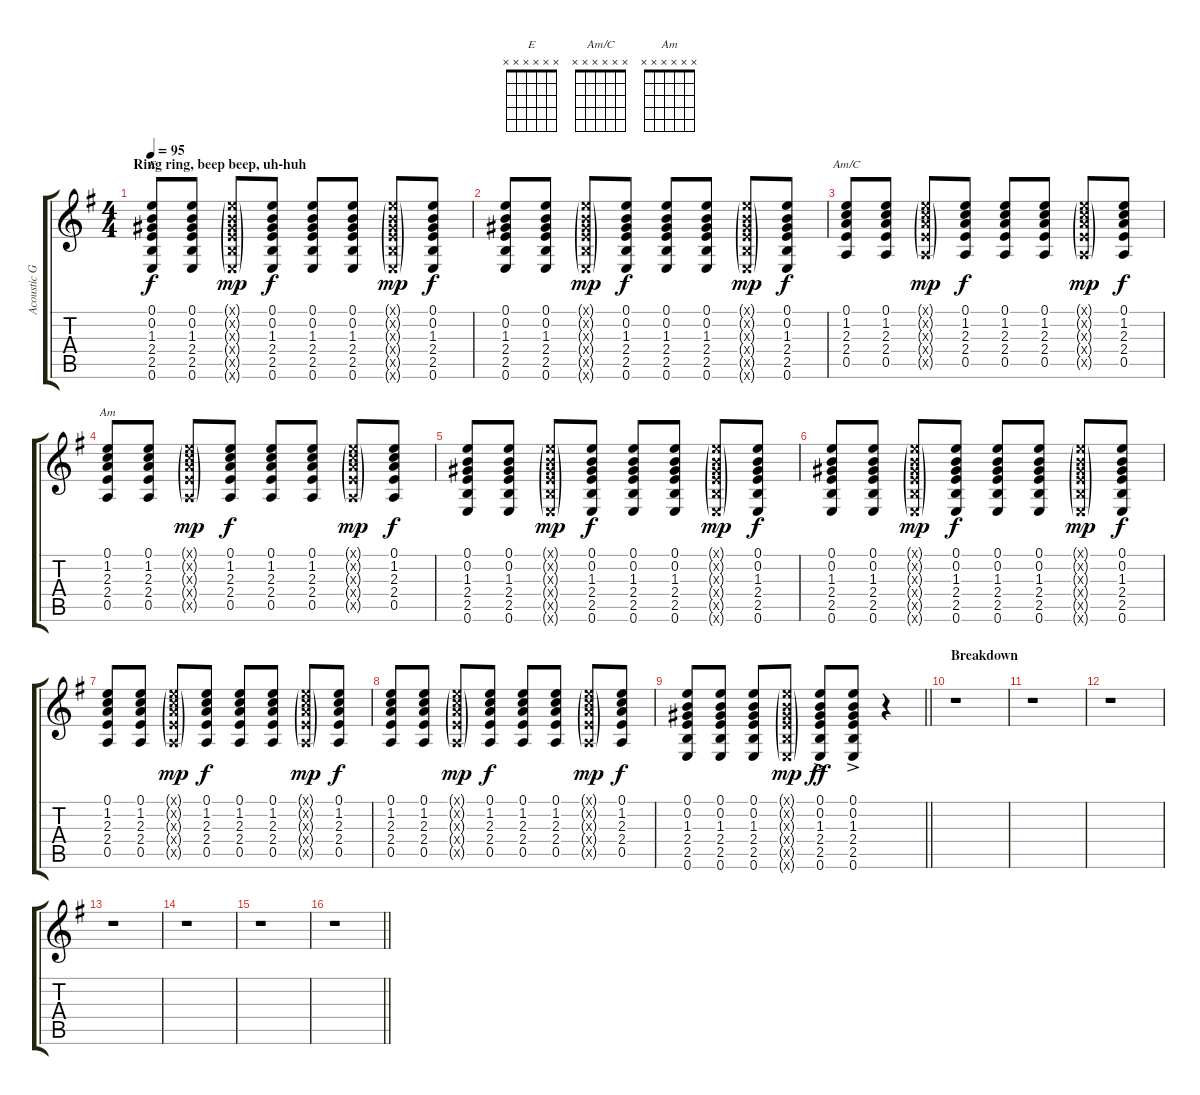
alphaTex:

\track ("Acoustic Guitar" "Acoustic G") {instrument acousticguitarsteel}
\staff {score tabs}
\tuning (E4 B3 G3 D3 A2 E2) {hide}
\chord ("E" x x x x x x)
\chord ("Am/C" x x x x x x)
\chord ("Am" x x x x x x)
\ts (4 4)
\section ("" "Ring ring, beep beep, uh-huh")
\tempo 95
\clef g2
\ks eminor
(0.1 0.2 1.3 2.4 2.5 0.6).8{ch "E" dy f} (0.1 0.2 1.3 2.4 2.5 0.6).8 (0.1{g x} 0.2{g x} 1.3{g x} 2.4{g x} 2.5{g x} 0.6{g x}).8{dy mp} (0.1 0.2 1.3 2.4 2.5 0.6).8{dy f} (0.1 0.2 1.3 2.4 2.5 0.6).8 (0.1 0.2 1.3 2.4 2.5 0.6).8 (0.1{g x} 0.2{g x} 1.3{g x} 2.4{g x} 2.5{g x} 0.6{g x}).8{dy mp} (0.1 0.2 1.3 2.4 2.5 0.6).8{dy f} |
(0.1 0.2 1.3 2.4 2.5 0.6).8 (0.1 0.2 1.3 2.4 2.5 0.6).8 (0.1{g x} 0.2{g x} 1.3{g x} 2.4{g x} 2.5{g x} 0.6{g x}).8{dy mp} (0.1 0.2 1.3 2.4 2.5 0.6).8{dy f} (0.1 0.2 1.3 2.4 2.5 0.6).8 (0.1 0.2 1.3 2.4 2.5 0.6).8 (0.1{g x} 0.2{g x} 1.3{g x} 2.4{g x} 2.5{g x} 0.6{g x}).8{dy mp} (0.1 0.2 1.3 2.4 2.5 0.6).8{dy f} |
(0.1 1.2 2.3 2.4 0.5).8{ch "Am/C"} (0.1 1.2 2.3 2.4 0.5).8 (0.1{g x} 1.2{g x} 2.3{g x} 2.4{g x} 0.5{g x}).8{dy mp} (0.1 1.2 2.3 2.4 0.5).8{dy f} (0.1 1.2 2.3 2.4 0.5).8 (0.1 1.2 2.3 2.4 0.5).8 (0.1{g x} 1.2{g x} 2.3{g x} 2.4{g x} 0.5{g x}).8{dy mp} (0.1 1.2 2.3 2.4 0.5).8{dy f} |
(0.1 1.2 2.3 2.4 0.5).8{ch "Am"} (0.1 1.2 2.3 2.4 0.5).8 (0.1{g x} 1.2{g x} 2.3{g x} 2.4{g x} 0.5{g x}).8{dy mp} (0.1 1.2 2.3 2.4 0.5).8{dy f} (0.1 1.2 2.3 2.4 0.5).8 (0.1 1.2 2.3 2.4 0.5).8 (0.1{g x} 1.2{g x} 2.3{g x} 2.4{g x} 0.5{g x}).8{dy mp} (0.1 1.2 2.3 2.4 0.5).8{dy f} |
(0.1 0.2 1.3 2.4 2.5 0.6).8 (0.1 0.2 1.3 2.4 2.5 0.6).8 (0.1{g x} 0.2{g x} 1.3{g x} 2.4{g x} 2.5{g x} 0.6{g x}).8{dy mp} (0.1 0.2 1.3 2.4 2.5 0.6).8{dy f} (0.1 0.2 1.3 2.4 2.5 0.6).8 (0.1 0.2 1.3 2.4 2.5 0.6).8 (0.1{g x} 0.2{g x} 1.3{g x} 2.4{g x} 2.5{g x} 0.6{g x}).8{dy mp} (0.1 0.2 1.3 2.4 2.5 0.6).8{dy f} |
(0.1 0.2 1.3 2.4 2.5 0.6).8 (0.1 0.2 1.3 2.4 2.5 0.6).8 (0.1{g x} 0.2{g x} 1.3{g x} 2.4{g x} 2.5{g x} 0.6{g x}).8{dy mp} (0.1 0.2 1.3 2.4 2.5 0.6).8{dy f} (0.1 0.2 1.3 2.4 2.5 0.6).8 (0.1 0.2 1.3 2.4 2.5 0.6).8 (0.1{g x} 0.2{g x} 1.3{g x} 2.4{g x} 2.5{g x} 0.6{g x}).8{dy mp} (0.1 0.2 1.3 2.4 2.5 0.6).8{dy f} |
(0.1 1.2 2.3 2.4 0.5).8 (0.1 1.2 2.3 2.4 0.5).8 (0.1{g x} 1.2{g x} 2.3{g x} 2.4{g x} 0.5{g x}).8{dy mp} (0.1 1.2 2.3 2.4 0.5).8{dy f} (0.1 1.2 2.3 2.4 0.5).8 (0.1 1.2 2.3 2.4 0.5).8 (0.1{g x} 1.2{g x} 2.3{g x} 2.4{g x} 0.5{g x}).8{dy mp} (0.1 1.2 2.3 2.4 0.5).8{dy f} |
(0.1 1.2 2.3 2.4 0.5).8 (0.1 1.2 2.3 2.4 0.5).8 (0.1{g x} 1.2{g x} 2.3{g x} 2.4{g x} 0.5{g x}).8{dy mp} (0.1 1.2 2.3 2.4 0.5).8{dy f} (0.1 1.2 2.3 2.4 0.5).8 (0.1 1.2 2.3 2.4 0.5).8 (0.1{g x} 1.2{g x} 2.3{g x} 2.4{g x} 0.5{g x}).8{dy mp} (0.1 1.2 2.3 2.4 0.5).8{dy f} |
\barLineRight lightlight
(0.1 0.2 1.3 2.4 2.5 0.6).8 (0.1 0.2 1.3 2.4 2.5 0.6).8 (0.1 0.2 1.3 2.4 2.5 0.6).8 (0.1{g x} 0.2{g x} 1.3{g x} 2.4{g x} 2.5{g x} 0.6{g x}).8{dy mp} (0.1{ac} 0.2{ac} 1.3{ac} 2.4{ac} 2.5{ac} 0.6{ac}).8{dy ff} (0.1{ac} 0.2{ac} 1.3{ac} 2.4{ac} 2.5{ac} 0.6{ac}).8 r.4 |
\section ("" "Breakdown")
r.1 |
r.1 |
r.1 |
r.1 |
r.1 |
r.1 |
\barLineRight lightlight
r.1
